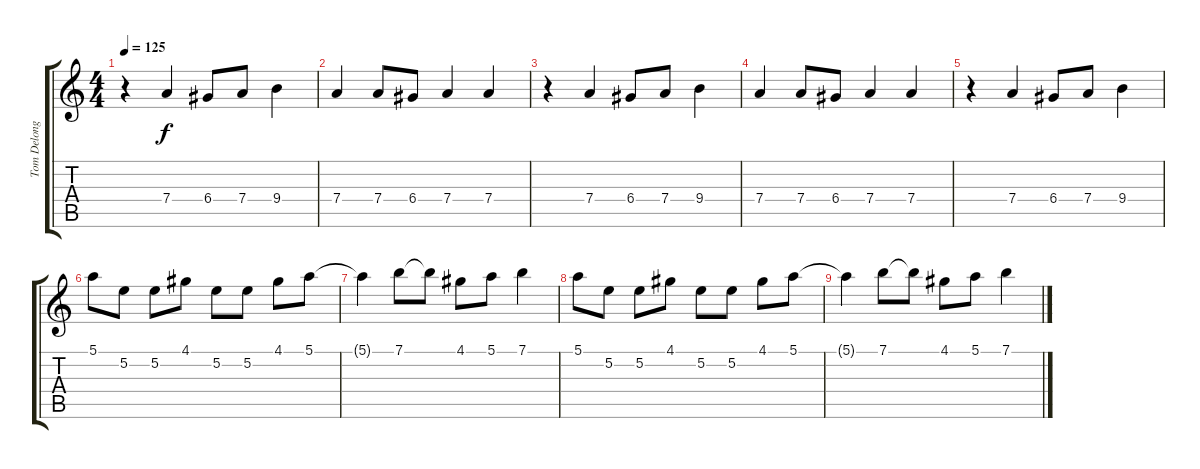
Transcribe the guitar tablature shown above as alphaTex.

\track ("Tom Delonge - Gitarre" "Tom Delong") {instrument distortionguitar}
\staff {score tabs}
\tuning (E4 B3 G3 D3 A2 E2) {hide}
\ts (4 4)
\tempo 125
\clef g2
\ks c
r.4{dy f} 7.4.4 6.4.8 7.4.8 9.4.4 |
7.4.4 7.4.8 6.4.8 7.4.4 7.4.4 |
r.4 7.4.4 6.4.8 7.4.8 9.4.4 |
7.4.4 7.4.8 6.4.8 7.4.4 7.4.4 |
r.4 7.4.4 6.4.8 7.4.8 9.4.4 |
5.1.8 5.2.8 5.2.8 4.1.8 5.2.8 5.2.8 4.1.8 5.1.8 |
5.1{t}.4 7.1.8 7.1{t}.8 4.1.8 5.1.8 7.1.4 |
5.1.8 5.2.8 5.2.8 4.1.8 5.2.8 5.2.8 4.1.8 5.1.8 |
5.1{t}.4 7.1.8 7.1{t}.8 4.1.8 5.1.8 7.1.4
